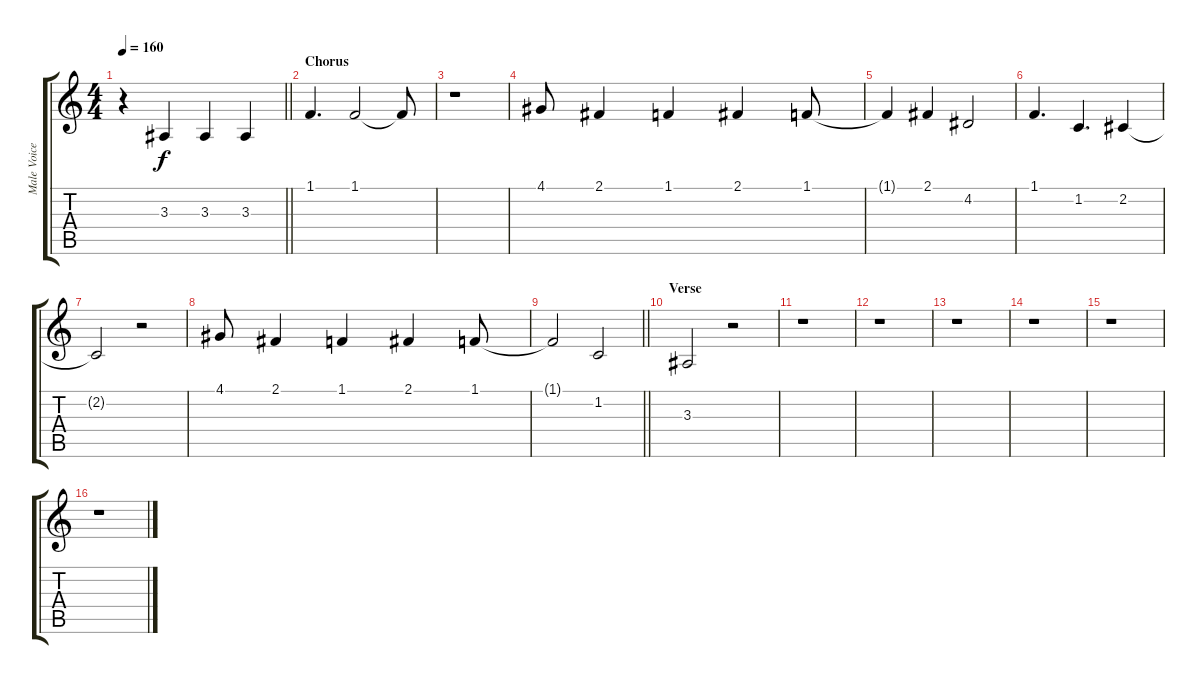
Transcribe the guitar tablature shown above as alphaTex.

\track ("Male Voice " "Male Voice") {instrument baritonesax}
\staff {score tabs}
\tuning (E4 B3 G3 D3 A2 E2) {hide}
\ts (4 4)
\tempo 160
\clef g2
\barLineRight lightlight
\ks c
r.4{dy f} 3.3.4 3.3.4 3.3.4 |
\section ("" "Chorus ")
1.1.4{d} 1.1.2 1.1{t}.8 |
r.1 |
4.1.8 2.1.4 1.1.4 2.1.4 1.1.8 |
1.1{t}.4 2.1.4 4.2.2 |
1.1.4{d} 1.2.4{d} 2.2.4 |
2.2{t}.2 r.2 |
4.1.8 2.1.4 1.1.4 2.1.4 1.1.8 |
\barLineRight lightlight
1.1{t}.2 1.2.2 |
\section ("" "Verse ")
3.3.2 r.2 |
r.1 |
r.1 |
r.1 |
r.1 |
r.1 |
r.1
